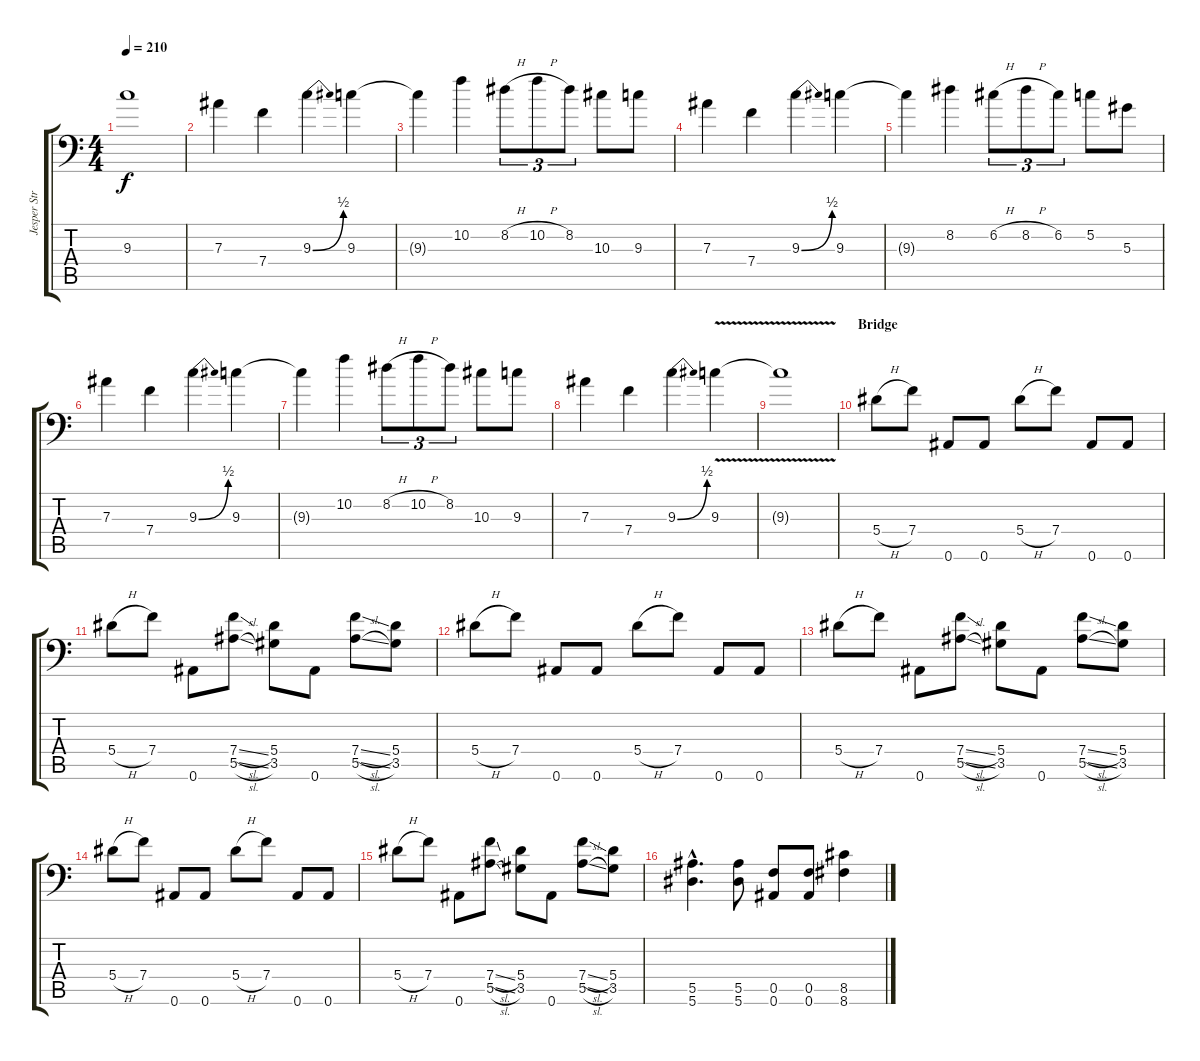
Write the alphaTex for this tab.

\track ("Jesper Stromblad" "Jesper Str") {instrument distortionguitar}
\staff {score tabs}
\tuning (C4 G3 Eb3 Bb2 F2 Bb1) {hide}
\ts (4 4)
\tempo 210
\clef f4
\ks c
9.3{t}.1{dy f} |
7.3.4 7.4.4 9.3{be (bend 0 0 60 2)}.4 9.3.4 |
9.3{t}.4 10.2.4 8.2{h}.8{tu (3 2)} 10.2{h}.8{tu (3 2)} 8.2.8{tu (3 2)} 10.3.8 9.3.8 |
7.3.4 7.4.4 9.3{be (bend 0 0 60 2)}.4 9.3.4 |
9.3{t}.4 8.2.4 6.2{h}.8{tu (3 2)} 8.2{h}.8{tu (3 2)} 6.2.8{tu (3 2)} 5.2.8 5.3.8 |
7.3.4 7.4.4 9.3{be (bend 0 0 60 2)}.4 9.3.4 |
9.3{t}.4 10.2.4 8.2{h}.8{tu (3 2)} 10.2{h}.8{tu (3 2)} 8.2.8{tu (3 2)} 10.3.8 9.3.8 |
7.3.4 7.4.4 9.3{be (bend 0 0 60 2)}.4 9.3{v}.4 |
9.3{t}.1 |
\section ("" "Bridge")
5.4{h}.8 7.4.8 0.6.8 0.6.8 5.4{h}.8 7.4.8 0.6.8 0.6.8 |
5.4{h}.8 7.4.8 0.6.8 (7.4{sl} 5.5{sl}).8 (5.4 3.5).8 0.6.8 (7.4{sl} 5.5{sl}).8 (5.4 3.5).8 |
5.4{h}.8 7.4.8 0.6.8 0.6.8 5.4{h}.8 7.4.8 0.6.8 0.6.8 |
5.4{h}.8 7.4.8 0.6.8 (7.4{sl} 5.5{sl}).8 (5.4 3.5).8 0.6.8 (7.4{sl} 5.5{sl}).8 (5.4 3.5).8 |
5.4{h}.8 7.4.8 0.6.8 0.6.8 5.4{h}.8 7.4.8 0.6.8 0.6.8 |
5.4{h}.8 7.4.8 0.6.8 (7.4{sl} 5.5{sl}).8 (5.4 3.5).8 0.6.8 (7.4{sl} 5.5{sl}).8 (5.4 3.5).8 |
(5.5{hac} 5.6{hac}).4{d} (5.5 5.6).8 (0.5 0.6).8 (0.5 0.6).8 (8.5 8.6).4
